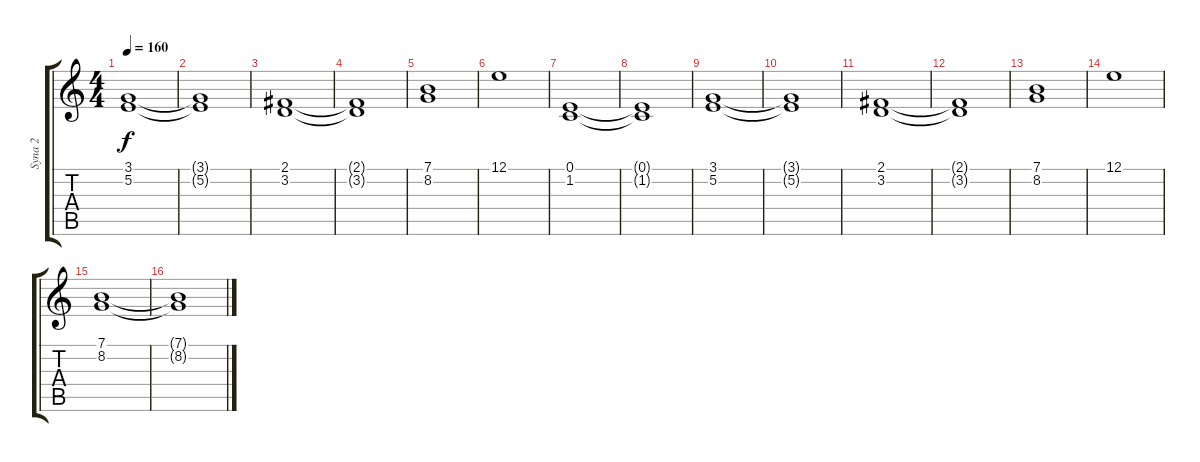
\track ("Syna 2" "Syna 2") {instrument choiraahs}
\staff {score tabs}
\tuning (E4 B3 G3 D3 A2 E2) {hide}
\ts (4 4)
\tempo 160
\clef g2
\ks c
(3.1 5.2).1{dy f} |
(3.1{t} 5.2{t}).1 |
(2.1 3.2).1 |
(2.1{t} 3.2{t}).1 |
(7.1 8.2).1 |
12.1.1 |
(0.1 1.2).1 |
(0.1{t} 1.2{t}).1 |
(3.1 5.2).1 |
(3.1{t} 5.2{t}).1 |
(2.1 3.2).1 |
(2.1{t} 3.2{t}).1 |
(7.1 8.2).1 |
12.1.1 |
(7.1 8.2).1 |
(7.1{t} 8.2{t}).1
